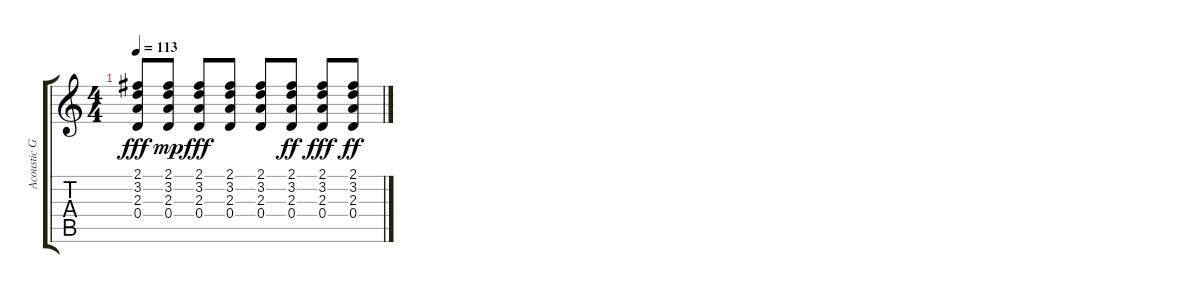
\track ("Acoustic Guitar" "Acoustic G") {instrument acousticguitarsteel}
\staff {score tabs}
\tuning (E4 B3 G3 D3 A2 E2) {hide}
\ts (4 4)
\tempo 113
\clef g2
\ks c
(2.1 3.2 2.3 0.4).8{dy fff} (2.1 3.2 2.3 0.4).8{dy mp} (2.1 3.2 2.3 0.4).8{dy fff} (2.1 3.2 2.3 0.4).8 (2.1 3.2 2.3 0.4).8 (2.1 3.2 2.3 0.4).8{dy ff} (2.1 3.2 2.3 0.4).8{dy fff} (2.1 3.2 2.3 0.4).8{dy ff}
